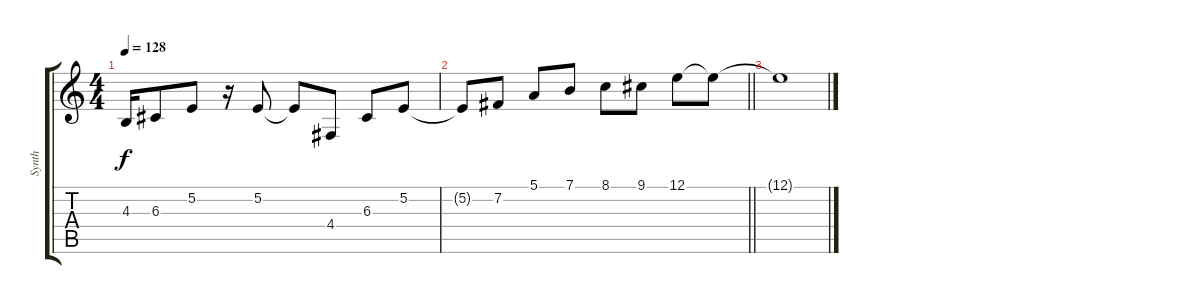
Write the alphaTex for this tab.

\track ("Synth" "Synth") {instrument lead1square}
\staff {score tabs}
\tuning (E4 B3 G3 D3 A2 E2) {hide}
\ts (4 4)
\tempo 128
\clef g2
\ks c
4.3.16{dy f} 6.3.8 5.2.8 r.16 5.2.8 5.2{t}.8 4.4.8 6.3.8 5.2.8 |
\barLineRight lightlight
5.2{t}.8 7.2.8 5.1.8 7.1.8 8.1.8 9.1.8 12.1.8 12.1{t}.8 |
\section ("" "")
12.1{t}.1
